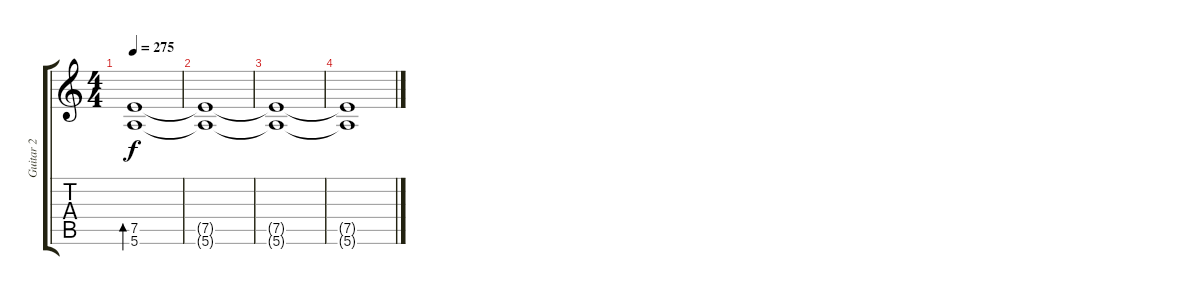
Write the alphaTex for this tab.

\track ("Guitar 2" "Guitar 2") {instrument distortionguitar}
\staff {score tabs}
\tuning (E4 B3 G3 D3 A2 E2) {hide}
\ts (4 4)
\tempo 275
\clef g2
\ks c
(7.5 5.6).1{bd 240 dy f} |
(7.5{t} 5.6{t}).1 |
(7.5{t} 5.6{t}).1 |
(7.5{t} 5.6{t}).1
